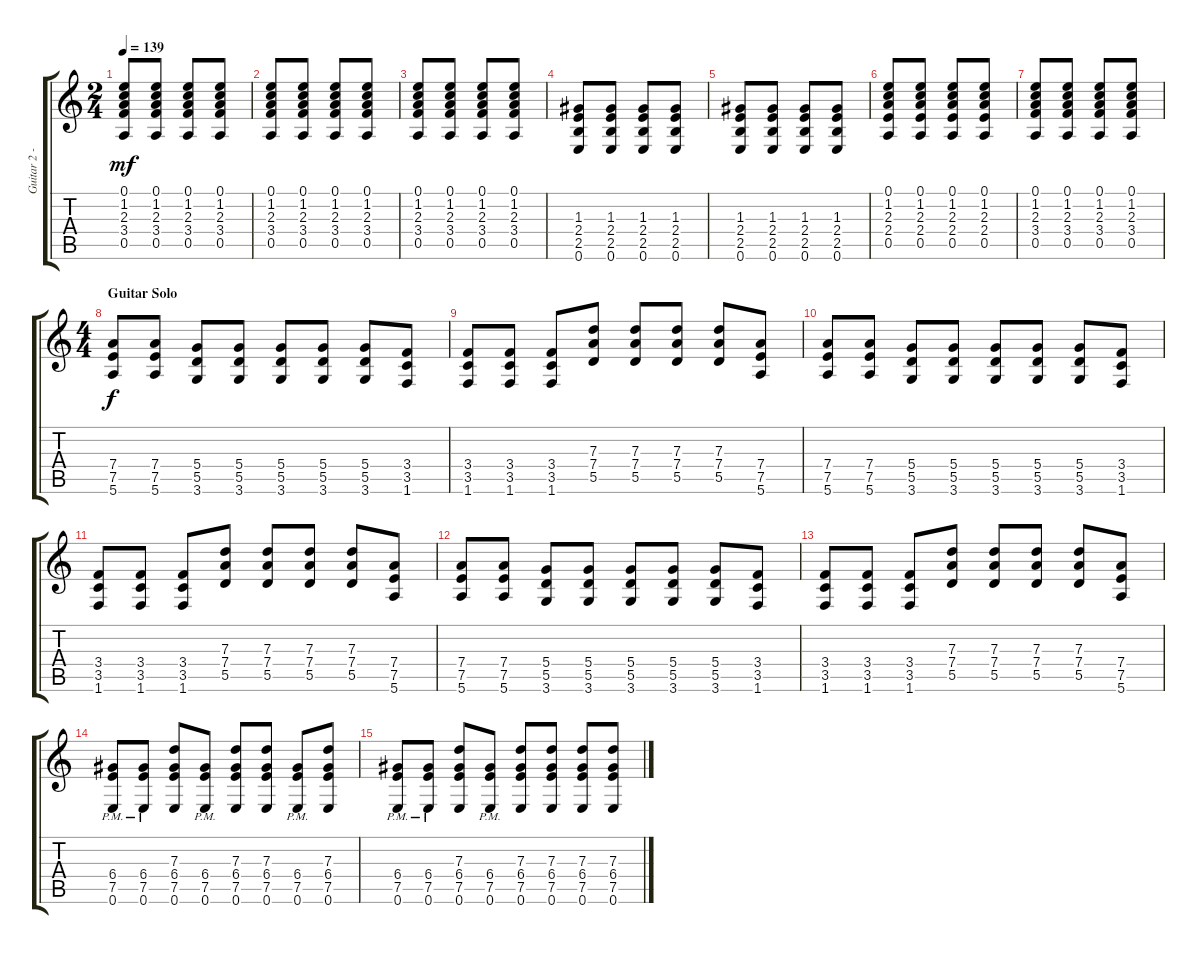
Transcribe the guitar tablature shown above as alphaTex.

\track ("Guitar 2 - Overdriven" "Guitar 2 -") {instrument overdrivenguitar}
\staff {score tabs}
\tuning (E4 B3 G3 D3 A2 E2) {hide}
\ts (2 4)
\tempo 139
\clef g2
\ks c
(0.1 1.2 2.3 3.4 0.5).8{dy mf} (0.1 1.2 2.3 3.4 0.5).8 (0.1 1.2 2.3 3.4 0.5).8 (0.1 1.2 2.3 3.4 0.5).8 |
(0.1 1.2 2.3 3.4 0.5).8 (0.1 1.2 2.3 3.4 0.5).8 (0.1 1.2 2.3 3.4 0.5).8 (0.1 1.2 2.3 3.4 0.5).8 |
(0.1 1.2 2.3 3.4 0.5).8 (0.1 1.2 2.3 3.4 0.5).8 (0.1 1.2 2.3 3.4 0.5).8 (0.1 1.2 2.3 3.4 0.5).8 |
(1.3 2.4 2.5 0.6).8 (1.3 2.4 2.5 0.6).8 (1.3 2.4 2.5 0.6).8 (1.3 2.4 2.5 0.6).8 |
(1.3 2.4 2.5 0.6).8 (1.3 2.4 2.5 0.6).8 (1.3 2.4 2.5 0.6).8 (1.3 2.4 2.5 0.6).8 |
(0.1 1.2 2.3 2.4 0.5).8 (0.1 1.2 2.3 2.4 0.5).8 (0.1 1.2 2.3 2.4 0.5).8 (0.1 1.2 2.3 2.4 0.5).8 |
(0.1 1.2 2.3 3.4 0.5).8 (0.1 1.2 2.3 3.4 0.5).8 (0.1 1.2 2.3 3.4 0.5).8 (0.1 1.2 2.3 3.4 0.5).8 |
\ts (4 4)
\section ("" "Guitar Solo")
(7.4 7.5 5.6).8{dy f} (7.4 7.5 5.6).8 (5.4 5.5 3.6).8 (5.4 5.5 3.6).8 (5.4 5.5 3.6).8 (5.4 5.5 3.6).8 (5.4 5.5 3.6).8 (3.4 3.5 1.6).8 |
(3.4 3.5 1.6).8 (3.4 3.5 1.6).8 (3.4 3.5 1.6).8 (7.3 7.4 5.5).8 (7.3 7.4 5.5).8 (7.3 7.4 5.5).8 (7.3 7.4 5.5).8 (7.4 7.5 5.6).8 |
(7.4 7.5 5.6).8 (7.4 7.5 5.6).8 (5.4 5.5 3.6).8 (5.4 5.5 3.6).8 (5.4 5.5 3.6).8 (5.4 5.5 3.6).8 (5.4 5.5 3.6).8 (3.4 3.5 1.6).8 |
(3.4 3.5 1.6).8 (3.4 3.5 1.6).8 (3.4 3.5 1.6).8 (7.3 7.4 5.5).8 (7.3 7.4 5.5).8 (7.3 7.4 5.5).8 (7.3 7.4 5.5).8 (7.4 7.5 5.6).8 |
(7.4 7.5 5.6).8 (7.4 7.5 5.6).8 (5.4 5.5 3.6).8 (5.4 5.5 3.6).8 (5.4 5.5 3.6).8 (5.4 5.5 3.6).8 (5.4 5.5 3.6).8 (3.4 3.5 1.6).8 |
(3.4 3.5 1.6).8 (3.4 3.5 1.6).8 (3.4 3.5 1.6).8 (7.3 7.4 5.5).8 (7.3 7.4 5.5).8 (7.3 7.4 5.5).8 (7.3 7.4 5.5).8 (7.4 7.5 5.6).8 |
(6.4{pm} 7.5{pm} 0.6{pm}).8 (6.4{pm} 7.5{pm} 0.6{pm}).8 (7.3 6.4 7.5 0.6).8 (6.4{pm} 7.5{pm} 0.6{pm}).8 (7.3 6.4 7.5 0.6).8 (7.3 6.4 7.5 0.6).8 (6.4{pm} 7.5{pm} 0.6{pm}).8 (7.3 6.4 7.5 0.6).8 |
(6.4{pm} 7.5{pm} 0.6{pm}).8 (6.4{pm} 7.5{pm} 0.6{pm}).8 (7.3 6.4 7.5 0.6).8 (6.4{pm} 7.5{pm} 0.6{pm}).8 (7.3 6.4 7.5 0.6).8 (7.3 6.4 7.5 0.6).8 (7.3 6.4 7.5 0.6).8 (7.3 6.4 7.5 0.6).8
